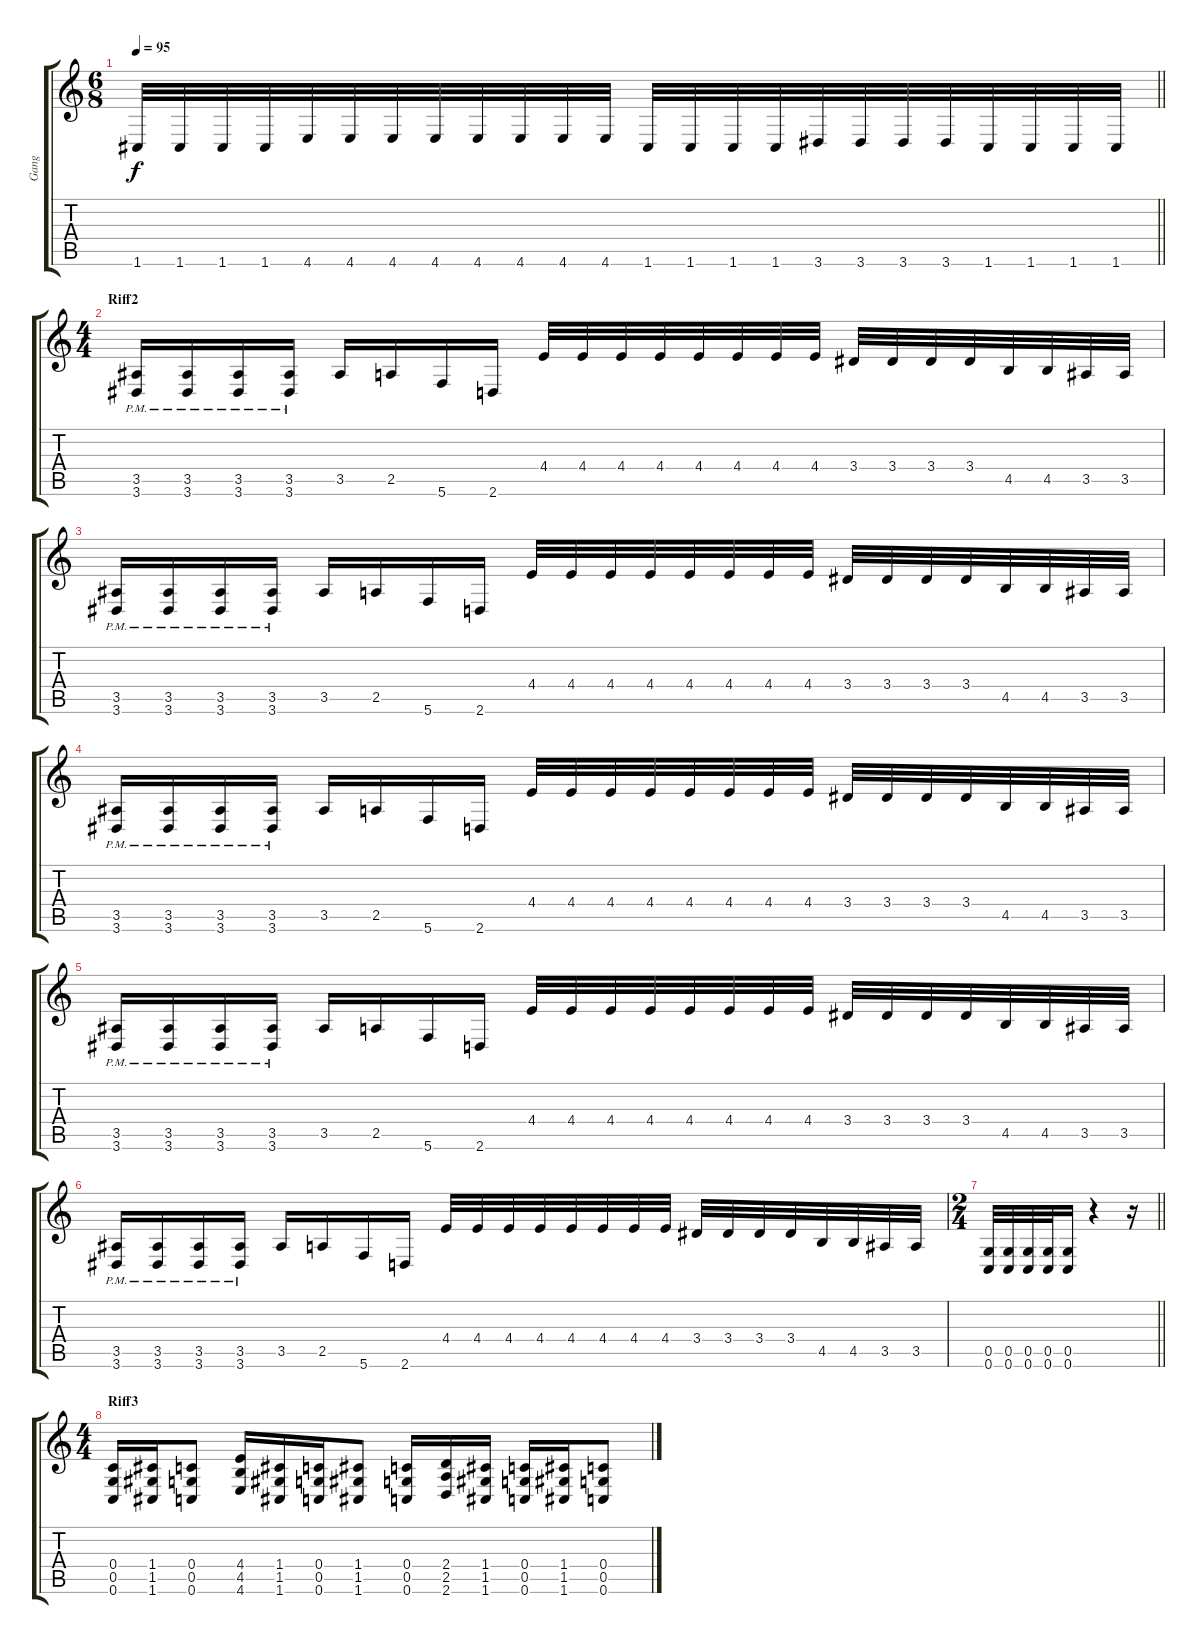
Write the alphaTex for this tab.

\track ("Gang" "Gang") {instrument distortionguitar}
\staff {score tabs}
\tuning (D4 A3 F3 C3 G2 C2) {hide}
\ts (6 8)
\tempo 95
\clef g2
\barLineRight lightlight
\ks c
1.6.32{dy f} 1.6.32 1.6.32 1.6.32 4.6.32 4.6.32 4.6.32 4.6.32 4.6.32 4.6.32 4.6.32 4.6.32 1.6.32 1.6.32 1.6.32 1.6.32 3.6.32 3.6.32 3.6.32 3.6.32 1.6.32 1.6.32 1.6.32 1.6.32 |
\ts (4 4)
\section ("" "Riff2")
(3.5{pm} 3.6{pm}).16 (3.5{pm} 3.6{pm}).16 (3.5{pm} 3.6{pm}).16 (3.5{pm} 3.6{pm}).16 3.5.16 2.5.16 5.6.16 2.6.16 4.4.32 4.4.32 4.4.32 4.4.32 4.4.32 4.4.32 4.4.32 4.4.32 3.4.32 3.4.32 3.4.32 3.4.32 4.5.32 4.5.32 3.5.32 3.5.32 |
(3.5{pm} 3.6{pm}).16 (3.5{pm} 3.6{pm}).16 (3.5{pm} 3.6{pm}).16 (3.5{pm} 3.6{pm}).16 3.5.16 2.5.16 5.6.16 2.6.16 4.4.32 4.4.32 4.4.32 4.4.32 4.4.32 4.4.32 4.4.32 4.4.32 3.4.32 3.4.32 3.4.32 3.4.32 4.5.32 4.5.32 3.5.32 3.5.32 |
(3.5{pm} 3.6{pm}).16 (3.5{pm} 3.6{pm}).16 (3.5{pm} 3.6{pm}).16 (3.5{pm} 3.6{pm}).16 3.5.16 2.5.16 5.6.16 2.6.16 4.4.32 4.4.32 4.4.32 4.4.32 4.4.32 4.4.32 4.4.32 4.4.32 3.4.32 3.4.32 3.4.32 3.4.32 4.5.32 4.5.32 3.5.32 3.5.32 |
(3.5{pm} 3.6{pm}).16 (3.5{pm} 3.6{pm}).16 (3.5{pm} 3.6{pm}).16 (3.5{pm} 3.6{pm}).16 3.5.16 2.5.16 5.6.16 2.6.16 4.4.32 4.4.32 4.4.32 4.4.32 4.4.32 4.4.32 4.4.32 4.4.32 3.4.32 3.4.32 3.4.32 3.4.32 4.5.32 4.5.32 3.5.32 3.5.32 |
(3.5{pm} 3.6{pm}).16 (3.5{pm} 3.6{pm}).16 (3.5{pm} 3.6{pm}).16 (3.5{pm} 3.6{pm}).16 3.5.16 2.5.16 5.6.16 2.6.16 4.4.32 4.4.32 4.4.32 4.4.32 4.4.32 4.4.32 4.4.32 4.4.32 3.4.32 3.4.32 3.4.32 3.4.32 4.5.32 4.5.32 3.5.32 3.5.32 |
\ts (2 4)
\barLineRight lightlight
(0.5 0.6).32 (0.5 0.6).32 (0.5 0.6).32 (0.5 0.6).32 (0.5 0.6).16 r.4 r.16 |
\ts (4 4)
\section ("" "Riff3")
(0.4 0.5 0.6).16 (1.4 1.5 1.6).16 (0.4 0.5 0.6).8 (4.4 4.5 4.6).16 (1.4 1.5 1.6).16 (0.4 0.5 0.6).16 (1.4 1.5 1.6).8 (0.4 0.5 0.6).16 (2.4 2.5 2.6).16 (1.4 1.5 1.6).16 (0.4 0.5 0.6).16 (1.4 1.5 1.6).16 (0.4 0.5 0.6).8
